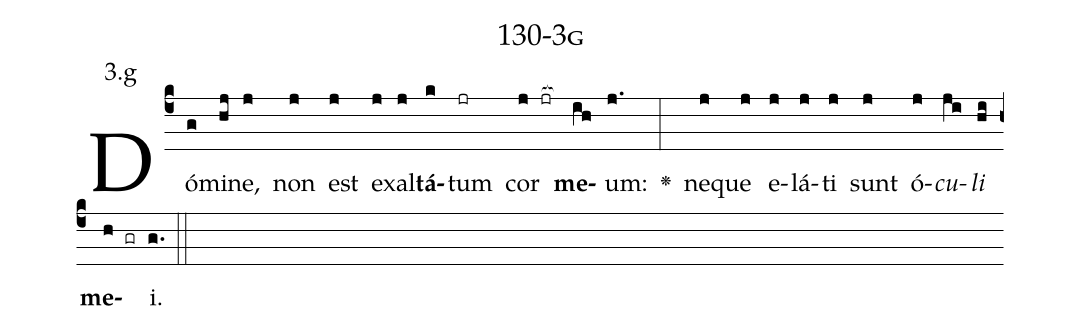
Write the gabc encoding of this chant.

name: 130-3g;
annotation: 3.g;
%%
(c4)Dó(g)mi(hj)ne,(j) non(j) est(j) ex(j)al(j)<b>tá</b>(k)tum(jr) cor(j jr[ocb:1{]) <b>me</b>(ih[ocb:0}])um:(j.) <v>\greheightstar</v>(:) ne(j)que(j) e(j)lá(j)ti(j) sunt(j) ó(j)<i>cu</i>(ji)<i>li</i>(hi) <b>me</b>(h gr)i.(g.) (::)


%E(j) u(j) o(ji) u(hi) a(h) e.(g.) (::)
